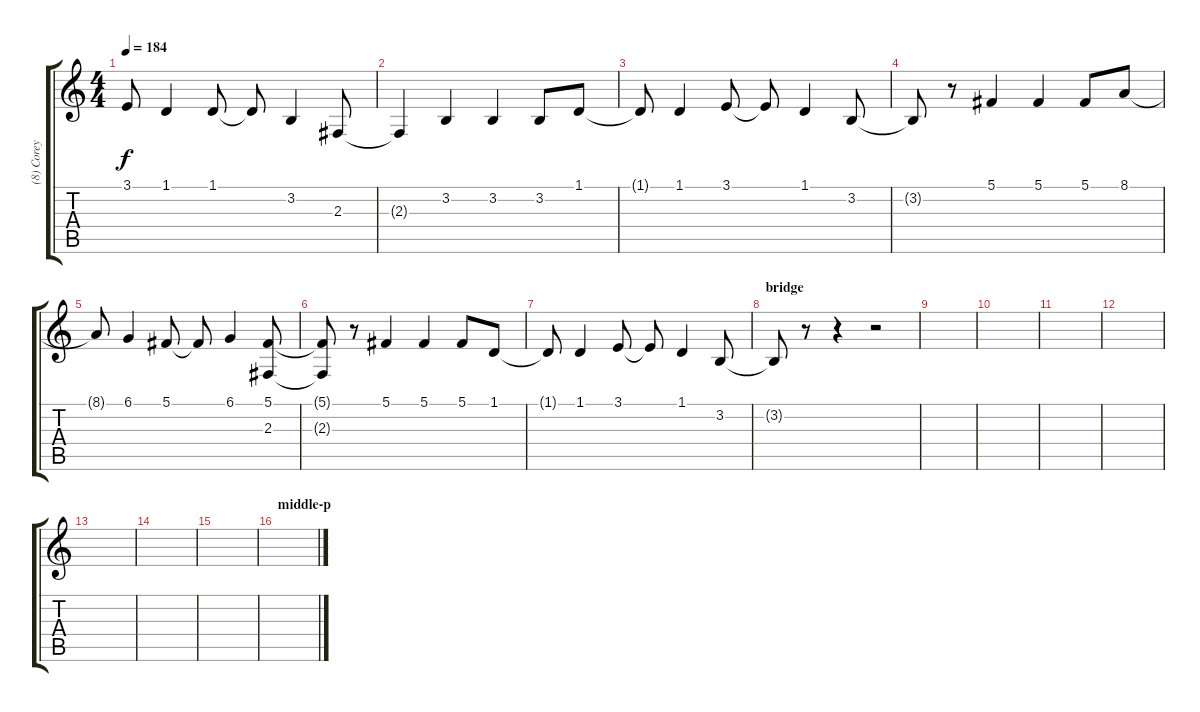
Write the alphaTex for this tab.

\track ("(8) Corey - vocal" "(8) Corey ") {instrument lead2sawtooth}
\staff {score tabs}
\tuning (Db4 Ab3 E3 B2 Gb2 Db2) {hide}
\ts (4 4)
\tempo 184
\clef g2
\ks c
3.1{t}.8{dy f} 1.1.4 1.1.8 1.1{t}.8 3.2.4 2.3.8 |
2.3{t}.4 3.2.4 3.2.4 3.2.8 1.1.8 |
1.1{t}.8 1.1.4 3.1.8 3.1{t}.8 1.1.4 3.2.8 |
3.2{t}.8 r.8 5.1.4 5.1.4 5.1.8 8.1.8 |
8.1{t}.8 6.1.4 5.1.8 5.1{t}.8 6.1.4 (5.1 2.3).8 |
(5.1{t} 2.3{t}).8 r.8 5.1.4 5.1.4 5.1.8 1.1.8 |
1.1{t}.8 1.1.4 3.1.8 3.1{t}.8 1.1.4 3.2.8 |
\section ("" "bridge")
3.2{t}.8 r.8 r.4 r.2 |
|
|
|
|
|
|
|
\section ("" "middle-p")
